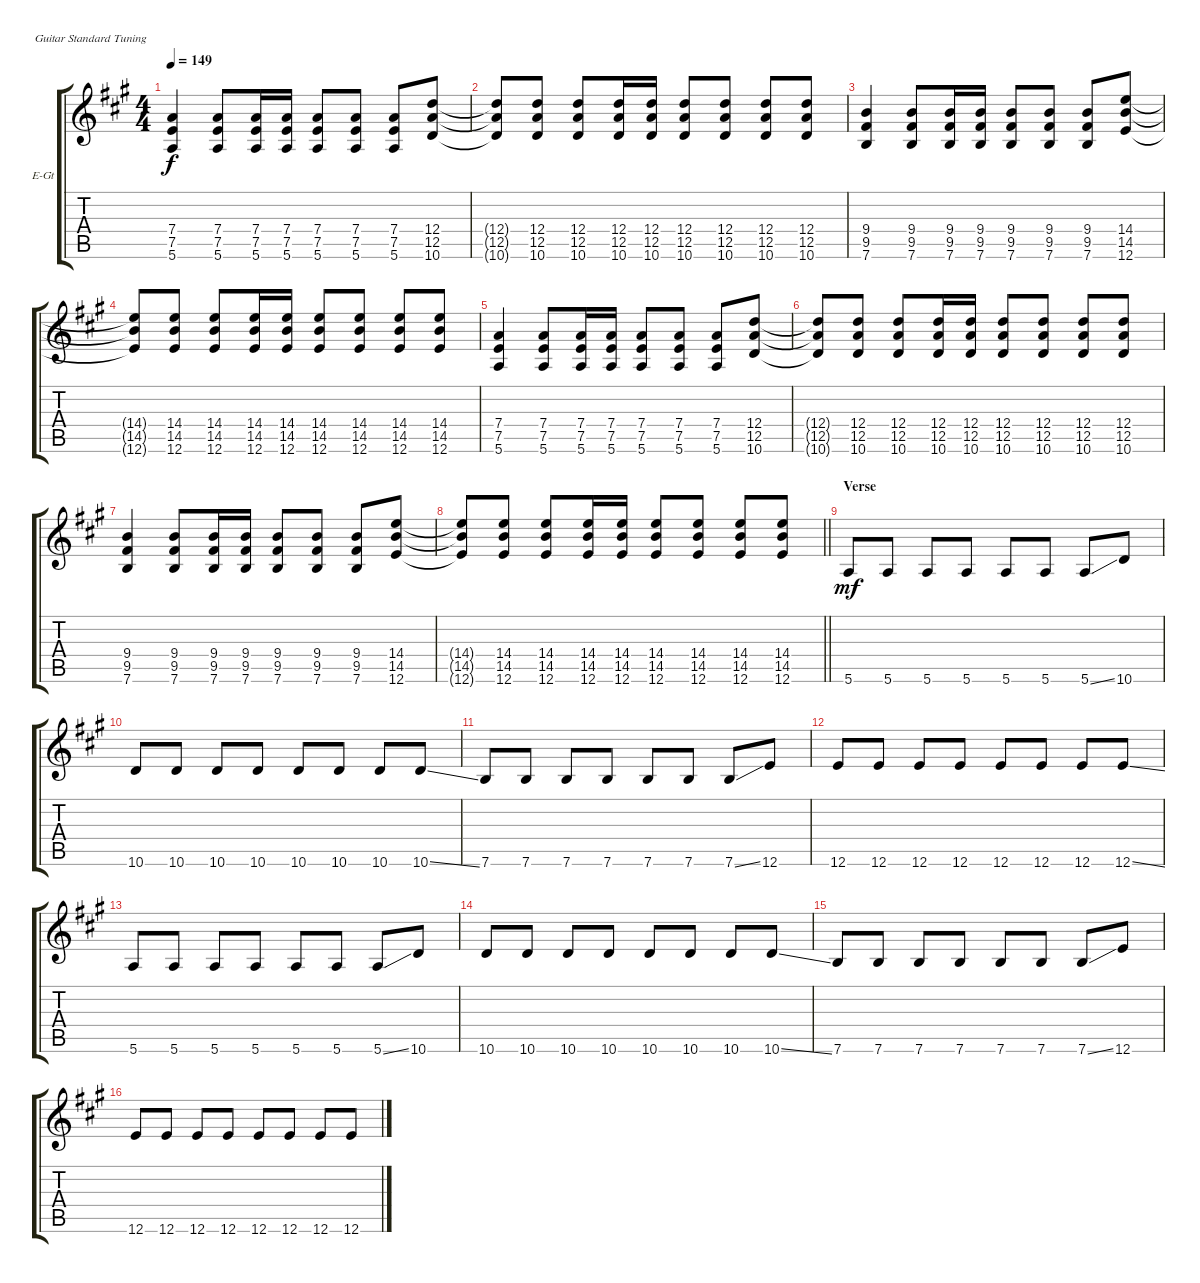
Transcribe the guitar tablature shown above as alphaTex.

\defaultSystemsLayout 4
\bracketExtendMode groupsimilarinstruments
\firstSystemTrackNameOrientation horizontal
\otherSystemsTrackNameOrientation horizontal
\track ("Guitar 1" "E-Gt") {instrument distortionguitar}
\staff {score tabs}
\tuning (E4 B3 G3 D3 A2 E2)
\ts (4 4)
\tempo 149
\clef g2
\ks a
(5.6 7.5 7.4).4{dy f} (5.6 7.5 7.4).8 (5.6 7.5 7.4).16 (5.6 7.5 7.4).16 (5.6 7.5 7.4).8 (5.6 7.5 7.4).8 (5.6 7.5 7.4).8 (10.6 12.5 12.4).8 |
(10.6{t} 12.5{t} 12.4{t}).8 (10.6 12.5 12.4).8 (10.6 12.5 12.4).8 (10.6 12.5 12.4).16 (10.6 12.5 12.4).16 (10.6 12.5 12.4).8 (10.6 12.5 12.4).8 (10.6 12.5 12.4).8 (10.6 12.5 12.4).8 |
(7.6 9.5 9.4).4 (7.6 9.5 9.4).8 (7.6 9.5 9.4).16 (7.6 9.5 9.4).16 (7.6 9.5 9.4).8 (7.6 9.5 9.4).8 (7.6 9.5 9.4).8 (14.4 14.5 12.6).8 |
(14.4{t} 14.5{t} 12.6{t}).8 (14.4 14.5 12.6).8 (14.4 14.5 12.6).8 (14.4 14.5 12.6).16 (14.4 14.5 12.6).16 (14.4 14.5 12.6).8 (14.4 14.5 12.6).8 (14.4 14.5 12.6).8 (14.4 14.5 12.6).8 |
(5.6 7.5 7.4).4 (5.6 7.5 7.4).8 (5.6 7.5 7.4).16 (5.6 7.5 7.4).16 (5.6 7.5 7.4).8 (5.6 7.5 7.4).8 (5.6 7.5 7.4).8 (10.6 12.5 12.4).8 |
(10.6{t} 12.5{t} 12.4{t}).8 (10.6 12.5 12.4).8 (10.6 12.5 12.4).8 (10.6 12.5 12.4).16 (10.6 12.5 12.4).16 (10.6 12.5 12.4).8 (10.6 12.5 12.4).8 (10.6 12.5 12.4).8 (10.6 12.5 12.4).8 |
(7.6 9.5 9.4).4 (7.6 9.5 9.4).8 (7.6 9.5 9.4).16 (7.6 9.5 9.4).16 (7.6 9.5 9.4).8 (7.6 9.5 9.4).8 (7.6 9.5 9.4).8 (14.4 14.5 12.6).8 |
\barLineRight lightlight
(14.4{t} 14.5{t} 12.6{t}).8 (14.4 14.5 12.6).8 (14.4 14.5 12.6).8 (14.4 14.5 12.6).16 (14.4 14.5 12.6).16 (14.4 14.5 12.6).8 (14.4 14.5 12.6).8 (14.4 14.5 12.6).8 (14.4 14.5 12.6).8 |
\section ("" "Verse")
5.6.8{dy mf} 5.6.8 5.6.8 5.6.8 5.6.8 5.6.8 5.6{ss}.8 10.6.8 |
10.6.8 10.6.8 10.6.8 10.6.8 10.6.8 10.6.8 10.6.8 10.6{ss}.8 |
7.6.8 7.6.8 7.6.8 7.6.8 7.6.8 7.6.8 7.6{ss}.8 12.6.8 |
12.6.8 12.6.8 12.6.8 12.6.8 12.6.8 12.6.8 12.6.8 12.6{ss}.8 |
5.6.8 5.6.8 5.6.8 5.6.8 5.6.8 5.6.8 5.6{ss}.8 10.6.8 |
10.6.8 10.6.8 10.6.8 10.6.8 10.6.8 10.6.8 10.6.8 10.6{ss}.8 |
7.6.8 7.6.8 7.6.8 7.6.8 7.6.8 7.6.8 7.6{ss}.8 12.6.8 |
12.6.8 12.6.8 12.6.8 12.6.8 12.6.8 12.6.8 12.6.8 12.6{ss}.8
